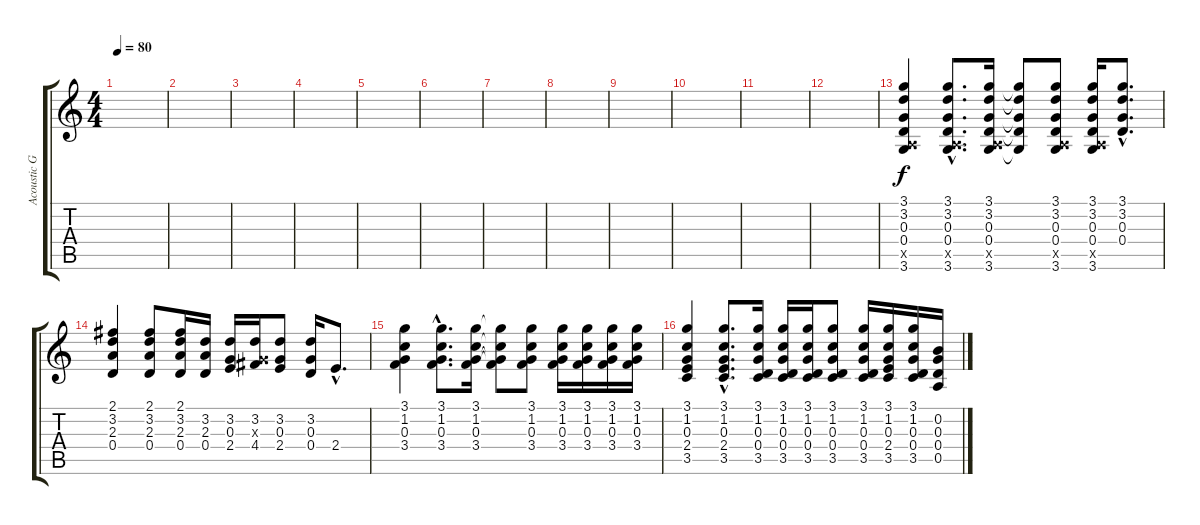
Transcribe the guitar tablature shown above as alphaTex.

\track ("Acoustic Guitar" "Acoustic G") {instrument acousticguitarsteel}
\staff {score tabs}
\tuning (E4 B3 G3 D3 A2 E2) {hide}
\ts (4 4)
\tempo 80
\clef g2
\ks c
|
|
|
|
|
|
|
|
|
|
|
|
(3.1 3.2 0.3 0.4 0.5{x} 3.6).4 (3.1{hac} 3.2{hac} 0.3{hac} 0.4{hac} 0.5{hac x} 3.6{hac}).8{d} (3.1 3.2 0.3 0.4 0.5{x} 3.6).16 (3.1{t} 3.2{t} 0.3{t} 0.4{t} 3.6{t}).8 (3.1 3.2 0.3 0.4 0.5{x} 3.6).8 (3.1 3.2 0.3 0.4 0.5{x} 3.6).16 (3.1{hac} 3.2{hac} 0.3{hac} 0.4{hac}).8{d} |
(2.1 3.2 2.3 0.4).4 (2.1 3.2 2.3 0.4).8 (2.1 3.2 2.3 0.4).16 (3.2 2.3 0.4).16 (3.2 0.3 2.4).16 (3.2 0.3{x} 4.4).16 (3.2 0.3 2.4).8 (3.2 0.3 0.4).16 2.4{hac}.8{d} |
(3.1 1.2 0.3 3.4).4 (3.1{hac} 1.2{hac} 0.3{hac} 3.4{hac}).8{d} (3.1 1.2 0.3 3.4).16 (3.1{t} 1.2{t} 0.3{t} 3.4{t}).8 (3.1 1.2 0.3 3.4).8 (3.1 1.2 0.3 3.4).16 (3.1 1.2 0.3 3.4).16 (3.1 1.2 0.3 3.4).16 (3.1 1.2 0.3 3.4).16 |
(3.1 1.2 0.3 2.4 3.5).4 (3.1{hac} 1.2{hac} 0.3{hac} 2.4{hac} 3.5{hac}).8{d} (3.1 1.2 0.3 0.4 3.5).16 (3.1 1.2 0.3 0.4 3.5).16 (3.1 1.2 0.3 0.4 3.5).16 (3.1 1.2 0.3 0.4 3.5).8 (3.1 1.2 0.3 0.4 3.5).16 (3.1 1.2 0.3 2.4 3.5).16 (3.1 1.2 0.3 0.4 3.5).16 (0.2 0.3 0.4 0.5).16
